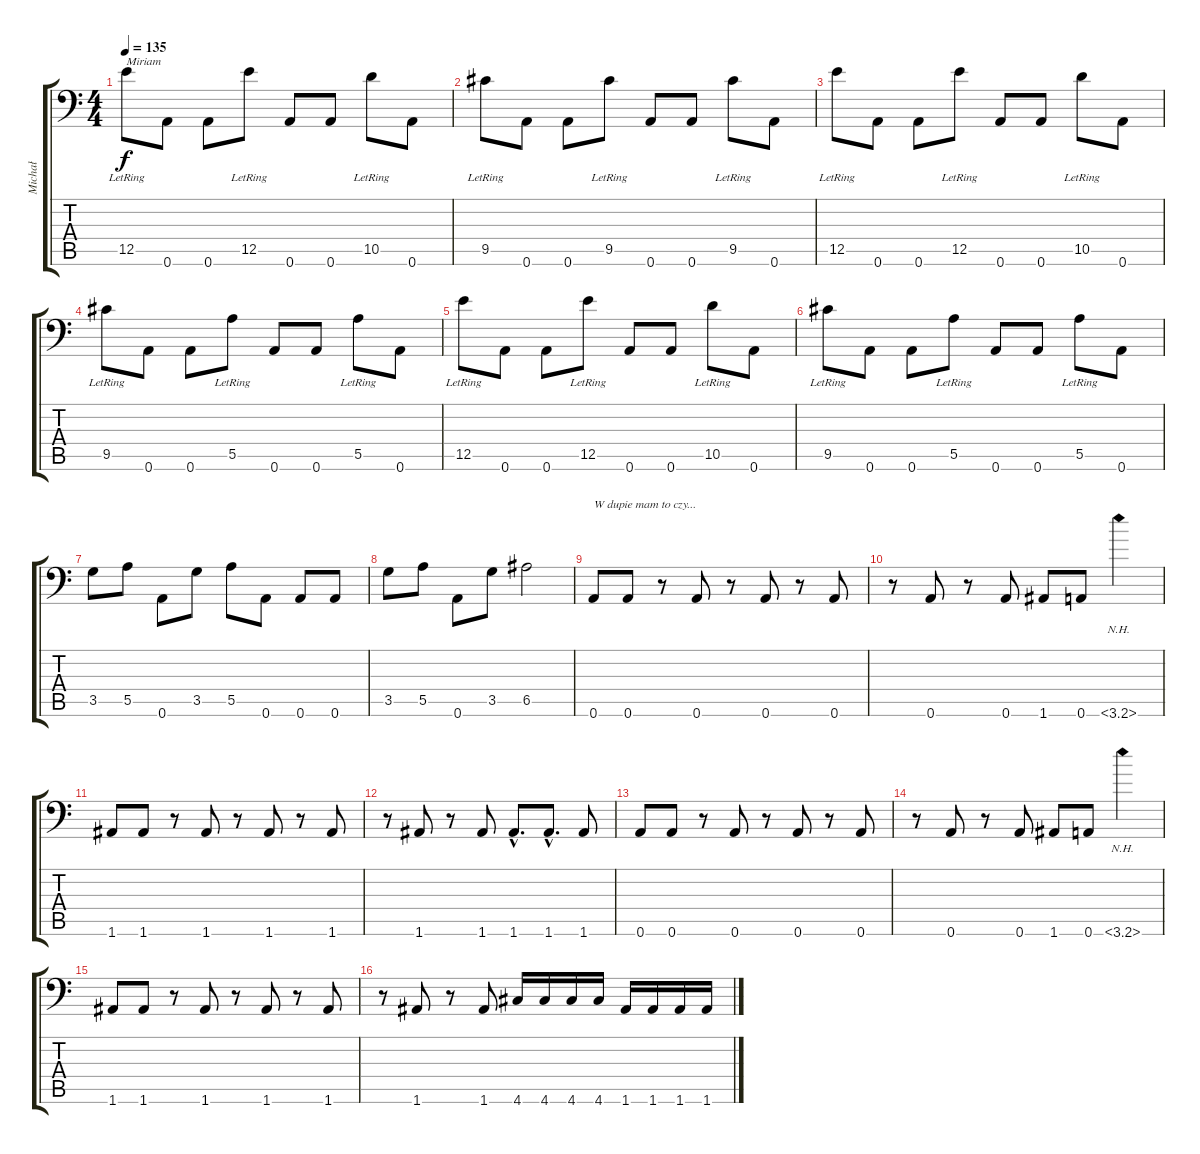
\track ("Michał" "Michał") {instrument distortionguitar}
\staff {score tabs}
\tuning (B3 Gb3 D3 A2 E2 A1) {hide}
\ts (4 4)
\tempo 135
\clef f4
\ks c
12.5{lr}.8{txt "Miriam" dy f} 0.6.8 0.6.8 12.5{lr}.8 0.6.8 0.6.8 10.5{lr}.8 0.6.8 |
9.5{lr}.8 0.6.8 0.6.8 9.5{lr}.8 0.6.8 0.6.8 9.5{lr}.8 0.6.8 |
12.5{lr}.8 0.6.8 0.6.8 12.5{lr}.8 0.6.8 0.6.8 10.5{lr}.8 0.6.8 |
9.5{lr}.8 0.6.8 0.6.8 5.5{lr}.8 0.6.8 0.6.8 5.5{lr}.8 0.6.8 |
12.5{lr}.8 0.6.8 0.6.8 12.5{lr}.8 0.6.8 0.6.8 10.5{lr}.8 0.6.8 |
9.5{lr}.8 0.6.8 0.6.8 5.5{lr}.8 0.6.8 0.6.8 5.5{lr}.8 0.6.8 |
3.5.8 5.5.8 0.6.8 3.5.8 5.5.8 0.6.8 0.6.8 0.6.8 |
3.5.8 5.5.8 0.6.8 3.5.8 6.5.2 |
0.6.8{txt "W dupie mam to czy..."} 0.6.8 r.8 0.6.8 r.8 0.6.8 r.8 0.6.8 |
r.8 0.6.8 r.8 0.6.8 1.6.8 0.6.8 3.6{nh}.4 |
1.6.8 1.6.8 r.8 1.6.8 r.8 1.6.8 r.8 1.6.8 |
r.8 1.6.8 r.8 1.6.8 1.6{hac}.8{d} 1.6{hac}.8{d} 1.6.8 |
0.6.8 0.6.8 r.8 0.6.8 r.8 0.6.8 r.8 0.6.8 |
r.8 0.6.8 r.8 0.6.8 1.6.8 0.6.8 3.6{nh}.4 |
1.6.8 1.6.8 r.8 1.6.8 r.8 1.6.8 r.8 1.6.8 |
r.8 1.6.8 r.8 1.6.8 4.6.16 4.6.16 4.6.16 4.6.16 1.6.16 1.6.16 1.6.16 1.6.16
